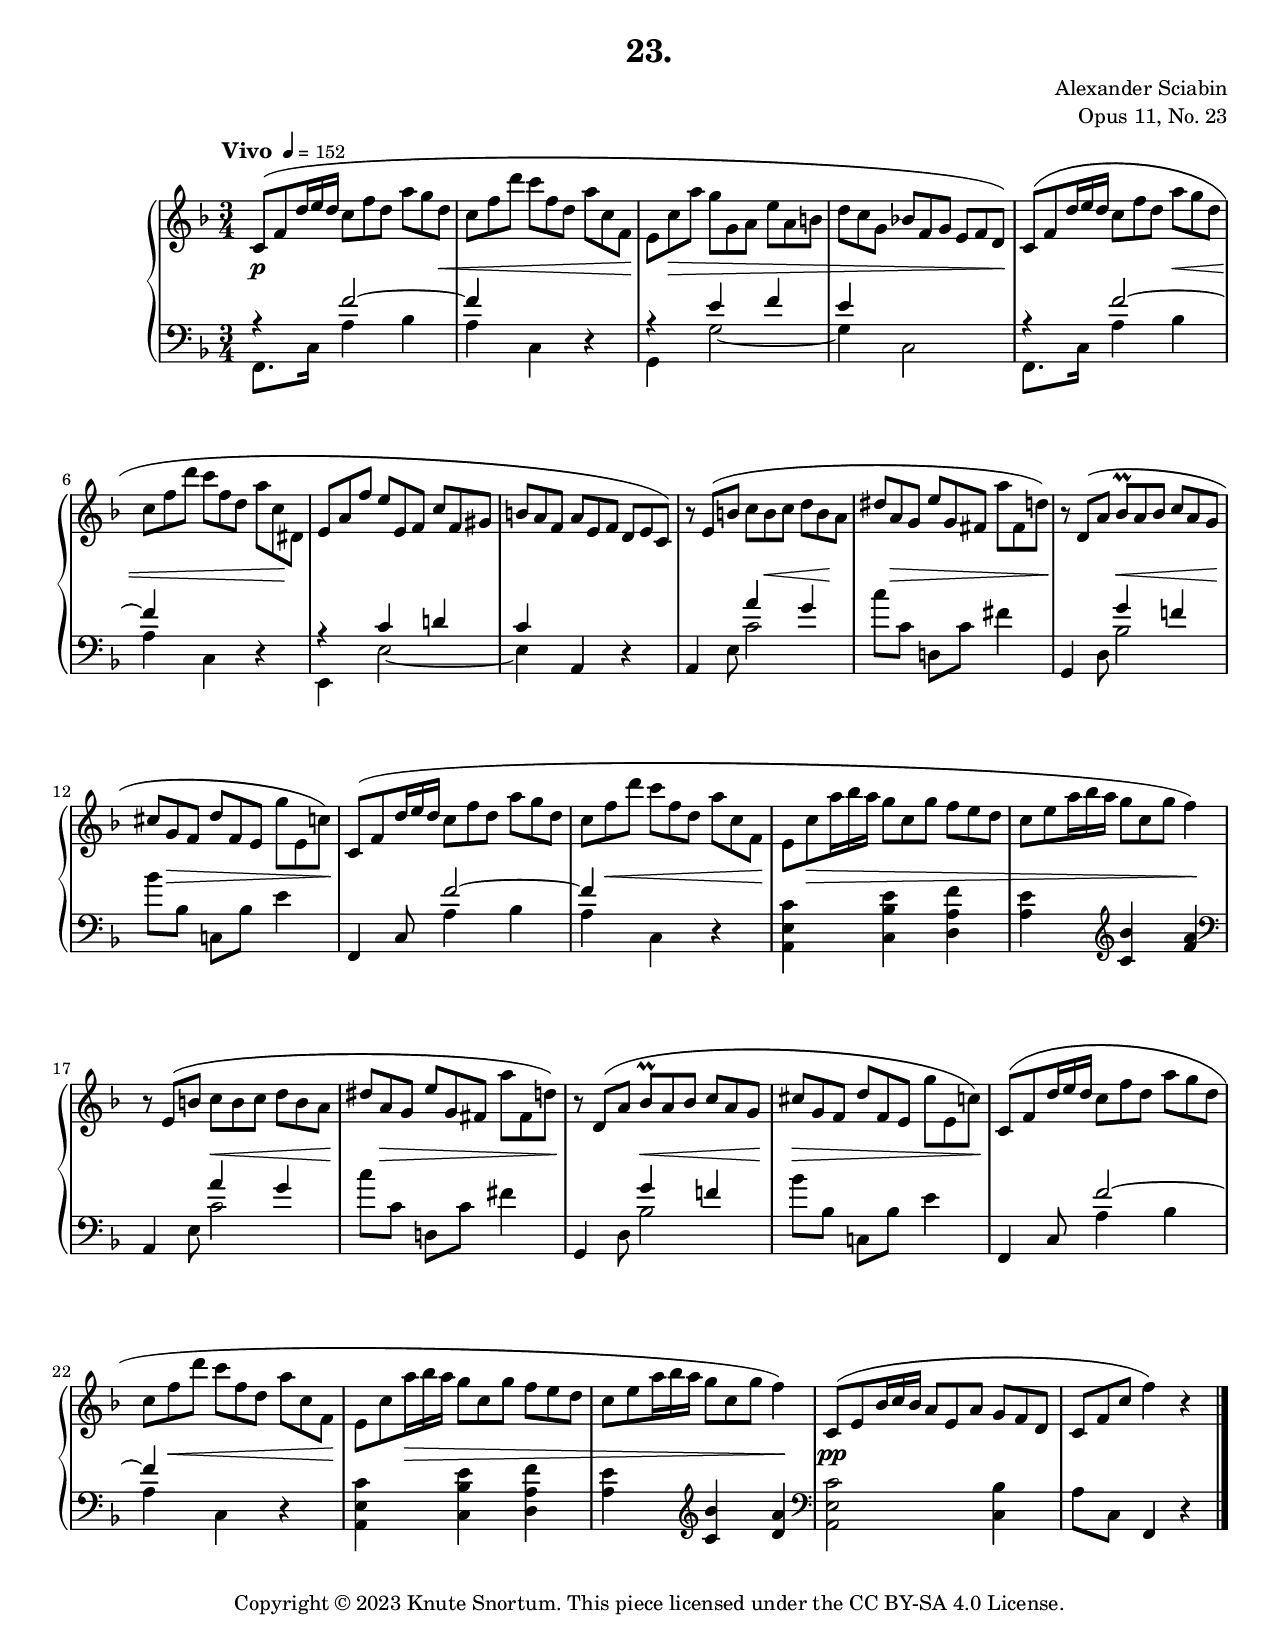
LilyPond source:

\version "2.24.0"

\include "includes/header-paper.ily"
%...+....1....+....2....+....3....+....4....+....5....+....6....+....7....+....

\version "2.24.0"
\language "english"

\include "global-variables.ily"

%%% Positions and shapes %%%

moveClefA = \once \override Score.Clef.extra-offset =  #'(0.5 . 0)

%%% Music %%%

global = {
  \time 3/4
  \key f \major
  \accidentalStyle piano
}

rightHand = \relative { 
  \global
  \omit TupletBracket
  \omit TupletNumber
  \textMark \markup \tempo-markup Vivo #2 #0 152
  \set Score.tempoHideNote = ##t
  \tempo 4 = 120
  \tuplet 3/2 { 
    c'8( f \tuplet 3/2 { d'16 e d }  c8 f d  a' g d |
    c8 f d'  c f, d  a' c, f, |
    e8 c' a'  g g, a  e' a, b |
    d8 c g  bf f g  e f d) |
    c8( f \tuplet 3/2 { d'16 e d }  c8 f d  a' g d |
    c8 f d'  c f, d  a' c, ds, |
    e8 a f'  e e, f  c' f, gs |
    b8 a f  a e f  d e c) |
    
    \barNumberCheck 9
    r8 e( b'  c b c  d b a |
    ds8 a g  e' g, fs  a' fs, d') |
    r8 d,( a'  bf-\insideSlur \prall a bf  c a g |
    % last triplet, SrcA c; SrcB has cs
    cs8 g f  d' f, e  g' e, c') |
    c,8( f \tuplet 3/2 { d'16 e d }  c8 f d  a' g d |
    c8 f d'  c f, d  a' c, f, |
    e8 c' \tuplet 3/2 { a'16 bf a }  g8 c, g'  f e d |
    c8 e \tuplet 3/2 { a16 bf a }  g8 c, g'
  } f4) |
  
  \barNumberCheck 17
  \tuplet 3/2 { 
    r8 e,8( b'  c b c  d b a |
    % last triplet, SrcA d; SrcB has ds
    ds8 a g  e' g, fs  a' fs, d') |
    r8 d,( a'  bf-\insideSlur \prall a bf  c a g |
    % last triplet, SrcA c; SrcB has cs
    cs8 g f  d' f, e  g' e, c') |
    c,8( f \tuplet 3/2 { d'16 e d }  c8 f d  a' g d |
    c8 f d'  c f, d  a' c, f, |
    e8 c' \tuplet 3/2 { a'16 bf a }  g8 c, g'  f e d |
    c8 e \tuplet 3/2 { a16 bf a }  g8 c, g' 
  } f4) |
  
  \barNumberCheck 25
  \tuplet 3/2 { 
    c,8( e \tuplet 3/2 { bf'16 c bf }  a8 e a  g f d |
    c8 f c' 
  } f4) r |
  \bar "|."
}

leftHandUpper = \relative {
  \voiceThree 
  r4 f'2~ |
  f4 s2 |
  r4 e f |
  e4 s2 |
  r4 f2~ |
  f4 s2 |
  r4 c4 d |
  c4 s2 |
  
  \barNumberCheck 9
  s4 a' g |
  s2. |
  s4 g f |
  s2. |
  s4 f2~ |
  f4 s2 |
  s2. * 2 |
  
  \barNumberCheck 17
  s4 a g |
  s2. |
  s4 g f |
  s2. |
  s4 f2~ |
  f4 s2 |
  s2. * 2 |
  
  \barNumberCheck 25
}

leftHandLower = \relative {
  \voiceFour
  f,8. c'16 a'4 bf |
  a4 c, \oneVoice r |
  \voiceFour g g'2~ |
  g4 c,2 |
  f,8. c'16 a'4 bf |
  a4 c, \oneVoice r |
  \voiceFour e,4 e'2~ |
  e4 \oneVoice a, r |
  
  \barNumberCheck 9
  \tuplet 3/2 { a4 e'8 } c'2  |
  \oneVoice c'8[ c,] d,[ c'] fs4 |
  \tuplet 3/2 { g,,4 d'8 } bf'2 |
  bf'8[ bf,] c,[ bf'] e4 |
  \tuplet 3/2 { f,,4 c'8 } a'4 bf |
  a4 \voiceFour c, \oneVoice r4 |
  <a e' c'>4 <c bf' e> <d a' f'> |
  <a' e'>4 \clef treble <c bf'> <f a> |
  
  \barNumberCheck 17
  \clef bass \tuplet 3/2 { a,,4 e'8 } c'2 |
  c'8[ c,] d,[ c'] fs4 |
  \tuplet 3/2 { g,,4 d'8 } bf'2 |
  bf'8[ bf,] c,[ bf'] e4 |
  \tuplet 3/2 { f,,4 c'8 } a'4 bf |
  a4 \voiceFour c, \oneVoice r4 |
  <a e' c'>4 <c bf' e> <d a' f'> |
  <a' e'>4 \clef treble <c bf'> <d a'> |
  
  \barNumberCheck 25
  \moveClefA \clef bass <a, e' c'>2 <c bf'>4 |
  a'8 c, f,4 r |
}

leftHand = {
  \global
  \omit Staff.TupletNumber
  \omit Staff.TupletBracket
  \clef bass
  <<
    \new Voice \leftHandUpper
    \new Voice \leftHandLower
  >>
}

dynamics = {
  \tuplet 3/2 { 
    s2.\p s4 s8\< |
    s2. s4 s8\! |
    s8 s4\> s2. |
    s2. s4 s8\! |
    s2. s4.\< |
    s2. s8 s4\! |
  }
  s2. * 2 |
  
  \barNumberCheck 9
  \tuplet 3/2 { 
    s4. s8 s4\< s8 s4\! |
    s8 s4\> s4. s4 s8\! |
    s4. s2.\< |
    s8\! s4\> s4. s4 s8\! |
    s2. s4. |
    s8 s4\< s4. s4 s8\! |
    s8 s4\> s2. |
    s2. s4.\! |
    
    \barNumberCheck 17
    s4. s\< s4 s8\! |
    s8 s4\> s4. s4 s8\! |
    s4. s\< s4 s8\! |
    s2.\> s4 s8\! |
    s2. s4. |
    s8 s4\< s4. s4 s8\! |
    s4 s8\> s2. |
    s2. s4.\! |
  }
    
  \barNumberCheck 25
  s2.\pp |
  s2. |
}

% MIDI only 
pedal = {
  s2\sd s4\su\sd |
  s2\su\sd s4\su |
  s2\sd s4\su\sd |
  s4\su\sd s2\su\sd |
  s2\su\sd s4\su\sd |
  s2\su\sd s4\su | 
  s2\sd s4\su\sd |
  s2\su\sd s4\su |
  
  \barNumberCheck 9
  s2.\sd |
  s4\su\sd s2\su\sd |
  s2.\su\sd |
  s4\su\sd s2\su\sd |
  s2\su\sd s4\su\sd |
  s2\su\sd s4\su |
  s4\sd s\su\sd s\su\sd |
  s4\su\sd s\su\sd s\su\sd |
  
  \barNumberCheck 17
  s2.\su\sd |
  s4\su\sd s2\su\sd |
  s2.\su\sd |
  s4\su\sd s2\su\sd |
  s2\su\sd s4\su\sd |
  s2\su\sd s4\su |
  s4\sd s\su\sd s\su\sd |
  s4\su\sd s\su\sd s\su\sd |
  
  \barNumberCheck 25
  s2\su\sd s4\su\sd |
  s2\su\sd s4\su |
}

preludeTwentyThreeNotes =
\score {
  \header {
    title = "23."
    composer = "Alexander Sciabin"
    opus = "Opus 11, No. 23"
  }
  \keepWithTag layout  
  \new PianoStaff <<
    \new Staff = "upper" \rightHand
    \new Dynamics \dynamics
    \new Staff = "lower" \leftHand
  >>
  \layout {}
}

\include "articulate.ly"

preludeTwentyThreeMidi =
\book {
  \bookOutputName "prelude-op11-no23"
  \score {
    \keepWithTag midi
    \articulate <<
      \new Staff = "upper" << \rightHand \dynamics \pedal >>
      \new Staff = "lower" << \leftHand \dynamics \pedal >>
    >>
    \midi {}
  }
}


\preludeTwentyThreeNotes
\preludeTwentyThreeMidi
